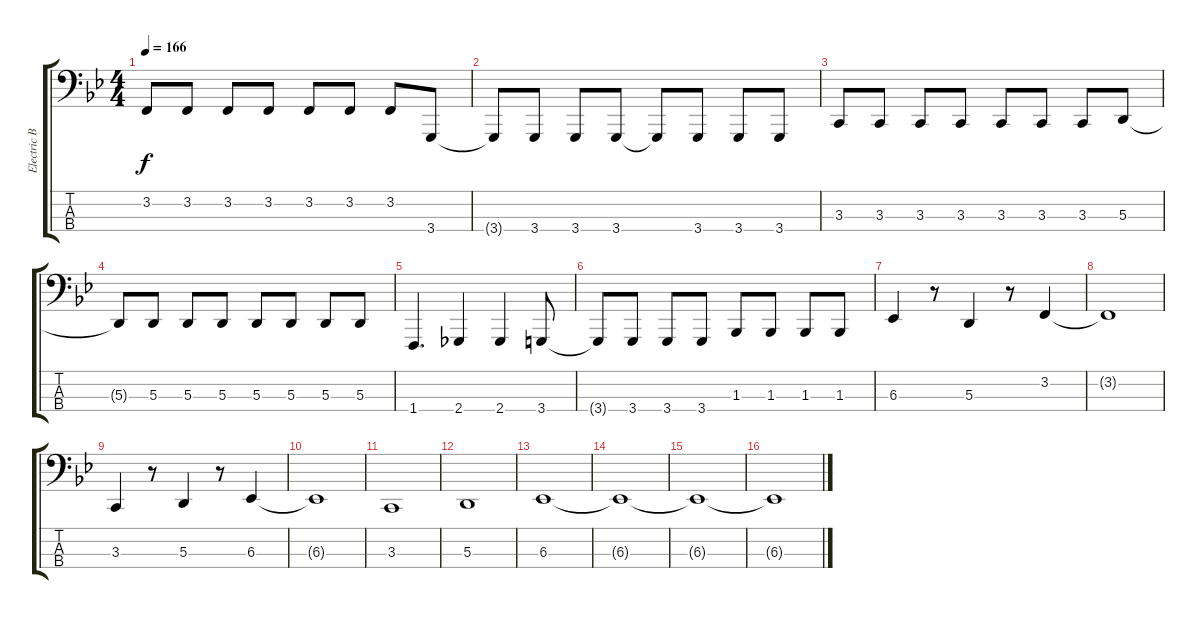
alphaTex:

\track ("Electric Bass" "Electric B") {instrument lead7fifths}
\staff {score tabs}
\tuning (G2 D2 A1 E1) {hide}
\ts (4 4)
\tempo 166
\clef f4
\ks gminor
3.2.8{dy f} 3.2.8 3.2.8 3.2.8 3.2.8 3.2.8 3.2.8 3.4.8 |
3.4{t}.8 3.4.8 3.4.8 3.4.8 3.4{t}.8 3.4.8 3.4.8 3.4.8 |
3.3.8 3.3.8 3.3.8 3.3.8 3.3.8 3.3.8 3.3.8 5.3.8 |
5.3{t}.8 5.3.8 5.3.8 5.3.8 5.3.8 5.3.8 5.3.8 5.3.8 |
1.4.4{d} 2.4.4 2.4.4 3.4.8 |
3.4{t}.8 3.4.8 3.4.8 3.4.8 1.3.8 1.3.8 1.3.8 1.3.8 |
6.3.4 r.8 5.3.4 r.8 3.2.4 |
3.2{t}.1 |
3.3.4 r.8 5.3.4 r.8 6.3.4 |
6.3{t}.1 |
3.3.1 |
5.3.1 |
6.3.1 |
6.3{t}.1 |
6.3{t}.1 |
6.3{t}.1
